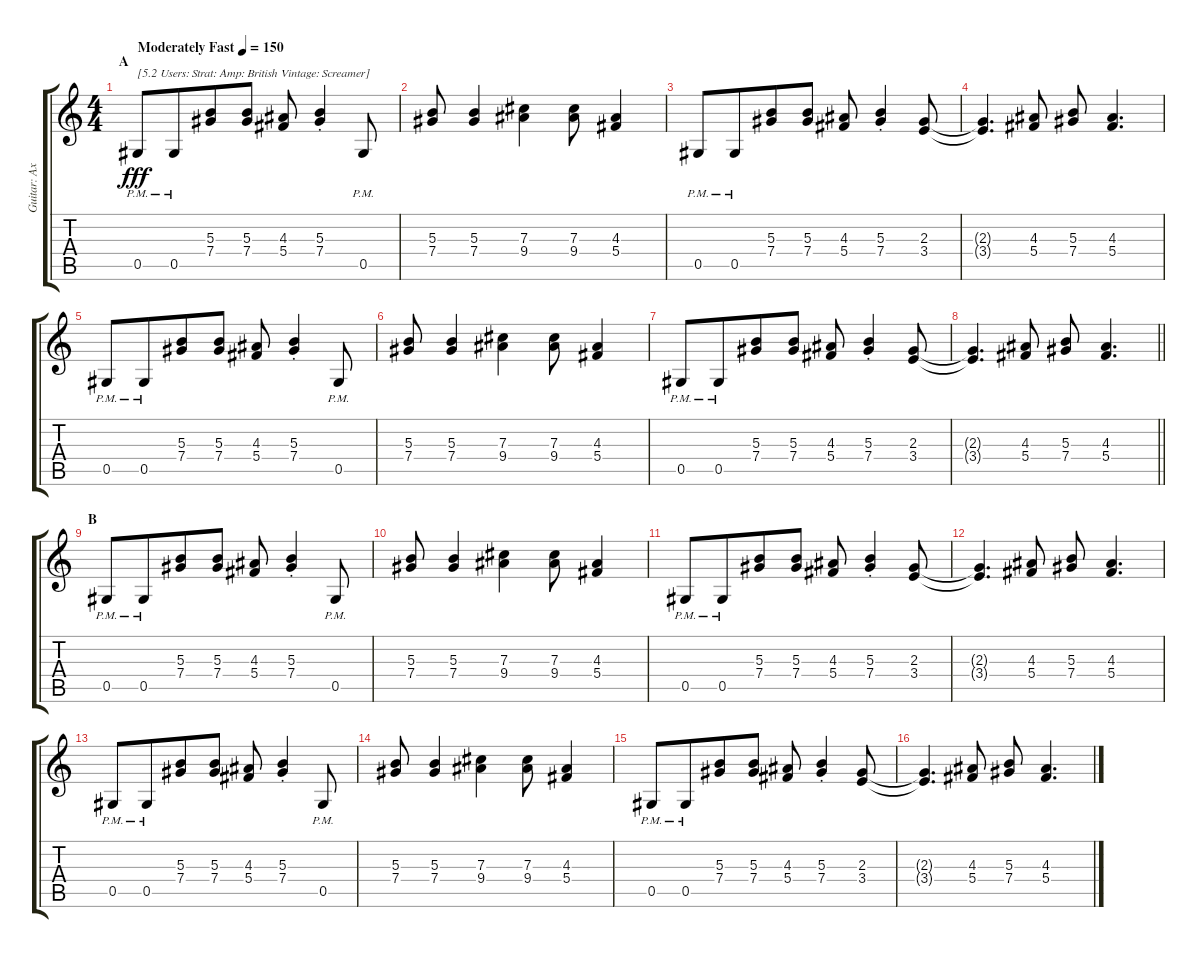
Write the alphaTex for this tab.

\track ("Guitar: Axel" "Guitar: Ax") {instrument overdrivenguitar}
\staff {score tabs}
\tuning (Eb4 Bb3 Gb3 Db3 Ab2 Eb2) {hide}
\ts (4 4)
\section ("" "A")
\tempo (150 "Moderately Fast")
\clef g2
\ks c
0.5{pm}.8{txt "[5.2 Users: Strat: Amp: British Vintage: Screamer]" dy fff instrument overdrivenguitar} 0.5{pm}.8{beam merge} (5.3 7.4).8 (5.3 7.4).8 (4.3 5.4).8 (5.3{st} 7.4{st}).4 0.5{pm}.8 |
(5.3 7.4).8 (5.3 7.4).4 (7.3 9.4).4 (7.3 9.4).8 (4.3 5.4).4 |
0.5{pm}.8 0.5{pm}.8{beam merge} (5.3 7.4).8 (5.3 7.4).8 (4.3 5.4).8 (5.3{st} 7.4{st}).4 (2.3 3.4).8 |
(2.3{t} 3.4{t}).4{d} (4.3 5.4).8 (5.3 7.4).8 (4.3 5.4).4{d} |
0.5{pm}.8 0.5{pm}.8{beam merge} (5.3 7.4).8 (5.3 7.4).8 (4.3 5.4).8 (5.3{st} 7.4{st}).4 0.5{pm}.8 |
(5.3 7.4).8 (5.3 7.4).4 (7.3 9.4).4 (7.3 9.4).8 (4.3 5.4).4 |
0.5{pm}.8 0.5{pm}.8{beam merge} (5.3 7.4).8 (5.3 7.4).8 (4.3 5.4).8 (5.3{st} 7.4{st}).4 (2.3 3.4).8 |
\barLineRight lightlight
(2.3{t} 3.4{t}).4{d} (4.3 5.4).8 (5.3 7.4).8 (4.3 5.4).4{d} |
\section ("" "B")
0.5{pm}.8 0.5{pm}.8{beam merge} (5.3 7.4).8 (5.3 7.4).8 (4.3 5.4).8 (5.3{st} 7.4{st}).4 0.5{pm}.8 |
(5.3 7.4).8 (5.3 7.4).4 (7.3 9.4).4 (7.3 9.4).8 (4.3 5.4).4 |
0.5{pm}.8 0.5{pm}.8{beam merge} (5.3 7.4).8 (5.3 7.4).8 (4.3 5.4).8 (5.3{st} 7.4{st}).4 (2.3 3.4).8 |
(2.3{t} 3.4{t}).4{d} (4.3 5.4).8 (5.3 7.4).8 (4.3 5.4).4{d} |
0.5{pm}.8 0.5{pm}.8{beam merge} (5.3 7.4).8 (5.3 7.4).8 (4.3 5.4).8 (5.3{st} 7.4{st}).4 0.5{pm}.8 |
(5.3 7.4).8 (5.3 7.4).4 (7.3 9.4).4 (7.3 9.4).8 (4.3 5.4).4 |
0.5{pm}.8 0.5{pm}.8{beam merge} (5.3 7.4).8 (5.3 7.4).8 (4.3 5.4).8 (5.3{st} 7.4{st}).4 (2.3 3.4).8 |
(2.3{t} 3.4{t}).4{d} (4.3 5.4).8 (5.3 7.4).8 (4.3 5.4).4{d}
